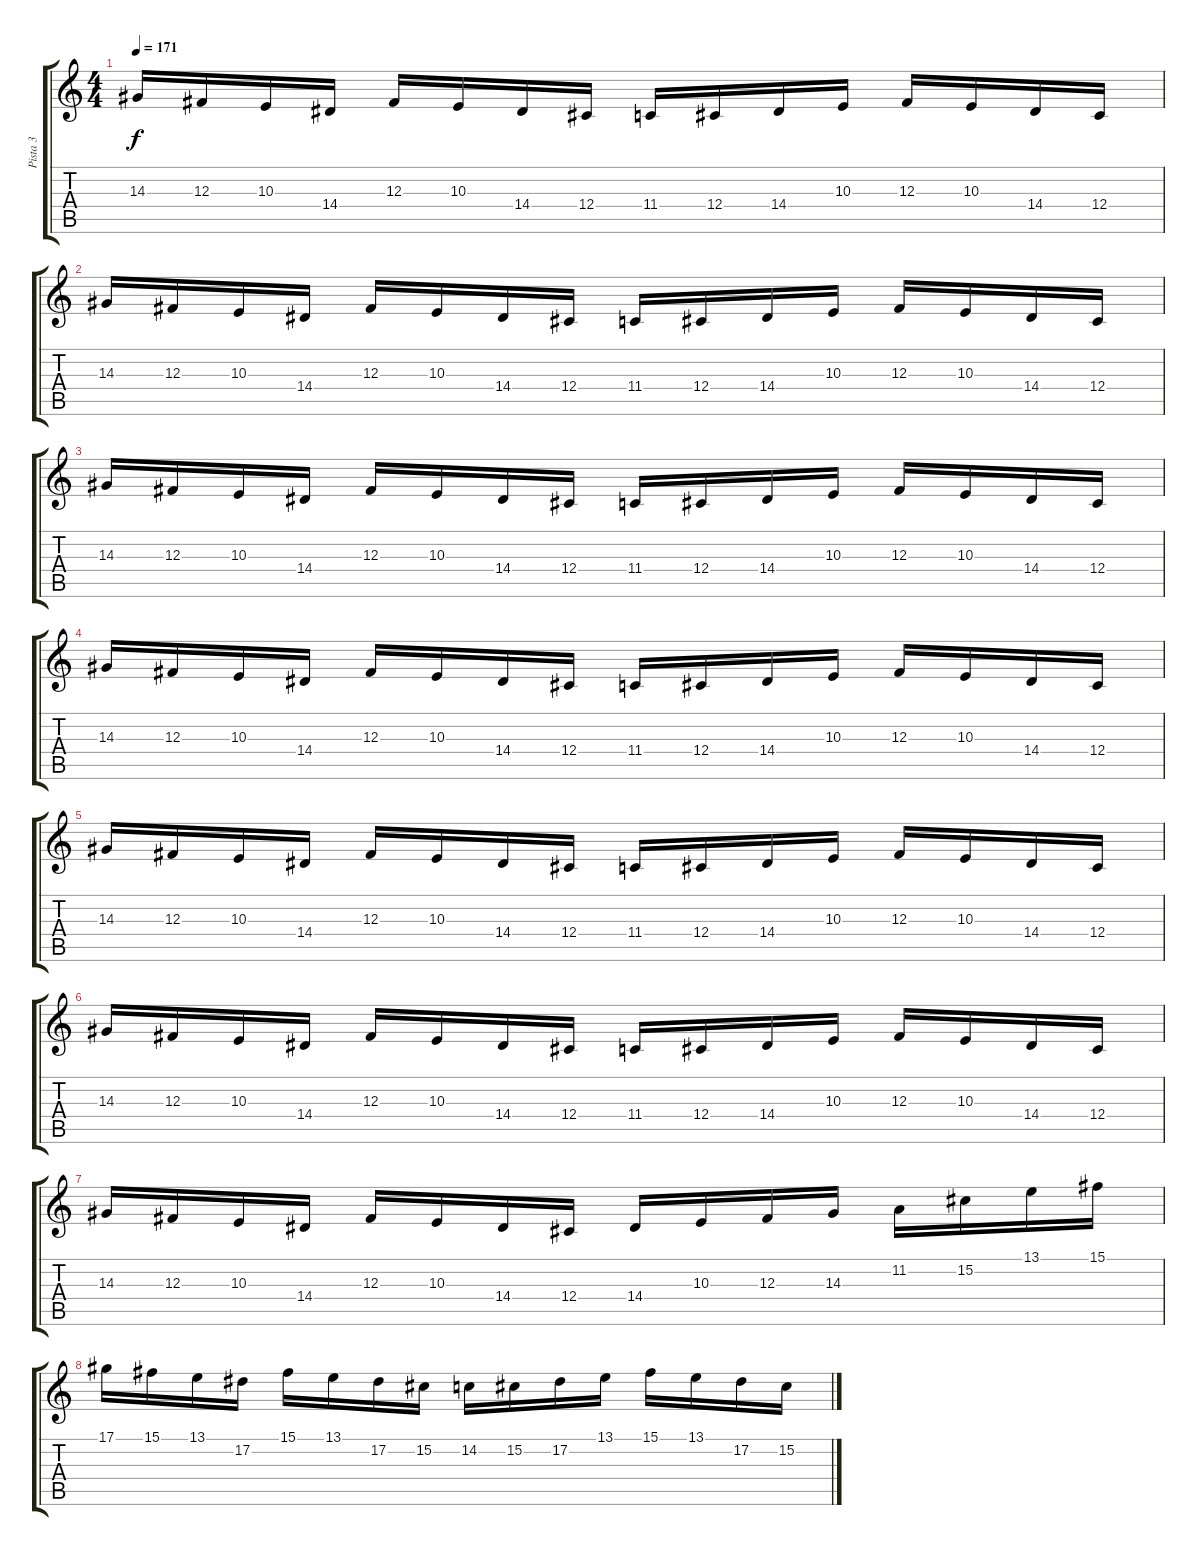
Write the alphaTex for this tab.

\track ("Pista 3" "Pista 3") {instrument harpsichord}
\staff {score tabs}
\tuning (Eb4 Bb3 Gb3 Db3 Ab2 Eb2) {hide}
\ts (4 4)
\tempo 171
\clef g2
\ks c
14.3.16{dy f} 12.3.16 10.3.16 14.4.16 12.3.16 10.3.16 14.4.16 12.4.16 11.4.16 12.4.16 14.4.16 10.3.16 12.3.16 10.3.16 14.4.16 12.4.16 |
14.3.16 12.3.16 10.3.16 14.4.16 12.3.16 10.3.16 14.4.16 12.4.16 11.4.16 12.4.16 14.4.16 10.3.16 12.3.16 10.3.16 14.4.16 12.4.16 |
14.3.16 12.3.16 10.3.16 14.4.16 12.3.16 10.3.16 14.4.16 12.4.16 11.4.16 12.4.16 14.4.16 10.3.16 12.3.16 10.3.16 14.4.16 12.4.16 |
14.3.16 12.3.16 10.3.16 14.4.16 12.3.16 10.3.16 14.4.16 12.4.16 11.4.16 12.4.16 14.4.16 10.3.16 12.3.16 10.3.16 14.4.16 12.4.16 |
14.3.16 12.3.16 10.3.16 14.4.16 12.3.16 10.3.16 14.4.16 12.4.16 11.4.16 12.4.16 14.4.16 10.3.16 12.3.16 10.3.16 14.4.16 12.4.16 |
14.3.16 12.3.16 10.3.16 14.4.16 12.3.16 10.3.16 14.4.16 12.4.16 11.4.16 12.4.16 14.4.16 10.3.16 12.3.16 10.3.16 14.4.16 12.4.16 |
14.3.16 12.3.16 10.3.16 14.4.16 12.3.16 10.3.16 14.4.16 12.4.16 14.4.16 10.3.16 12.3.16 14.3.16 11.2.16 15.2.16 13.1.16 15.1.16 |
17.1.16 15.1.16 13.1.16 17.2.16 15.1.16 13.1.16 17.2.16 15.2.16 14.2.16 15.2.16 17.2.16 13.1.16 15.1.16 13.1.16 17.2.16 15.2.16
